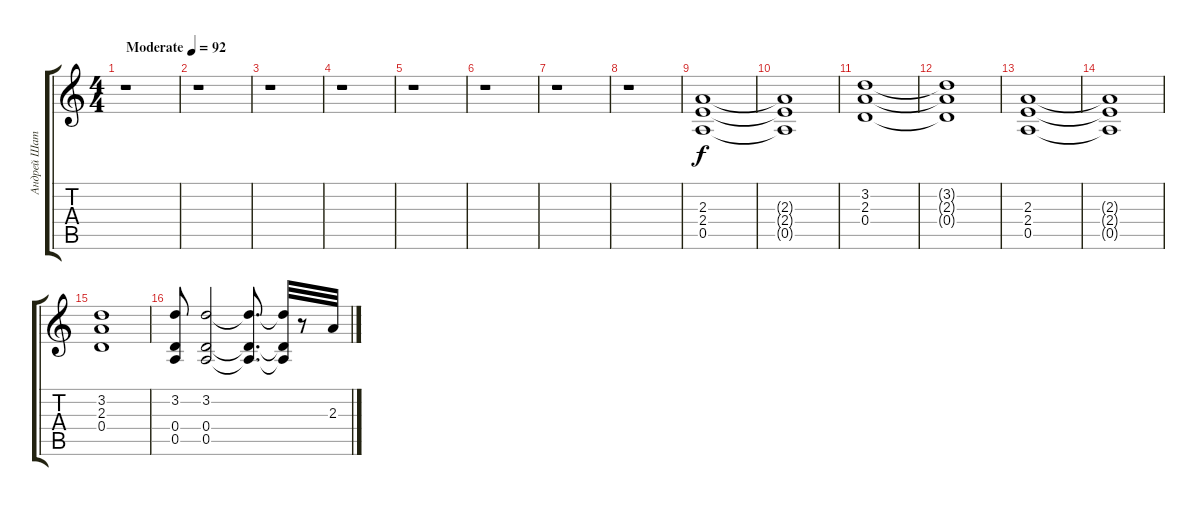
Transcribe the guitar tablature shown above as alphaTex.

\track ("Андрей Шаталин" "Андрей Шат") {instrument overdrivenguitar}
\staff {score tabs}
\tuning (E4 B3 G3 D3 A2 E2) {hide}
\ts (4 4)
\tempo (92 "Moderate")
\clef g2
\ks c
r.1{dy f instrument overdrivenguitar} |
r.1 |
r.1 |
r.1 |
r.1 |
r.1 |
r.1 |
r.1 |
(2.3 2.4 0.5).1 |
(2.3{t} 2.4{t} 0.5{t}).1 |
(3.2 2.3 0.4).1 |
(3.2{t} 2.3{t} 0.4{t}).1 |
(2.3 2.4 0.5).1 |
(2.3{t} 2.4{t} 0.5{t}).1 |
(3.2 2.3 0.4).1 |
(3.2 0.4 0.5).8 (3.2 0.4 0.5).2 (3.2{t} 0.4{t} 0.5{t}).8{d} (3.2{t} 0.4{t} 0.5{t}).32 r.8 2.3.32
